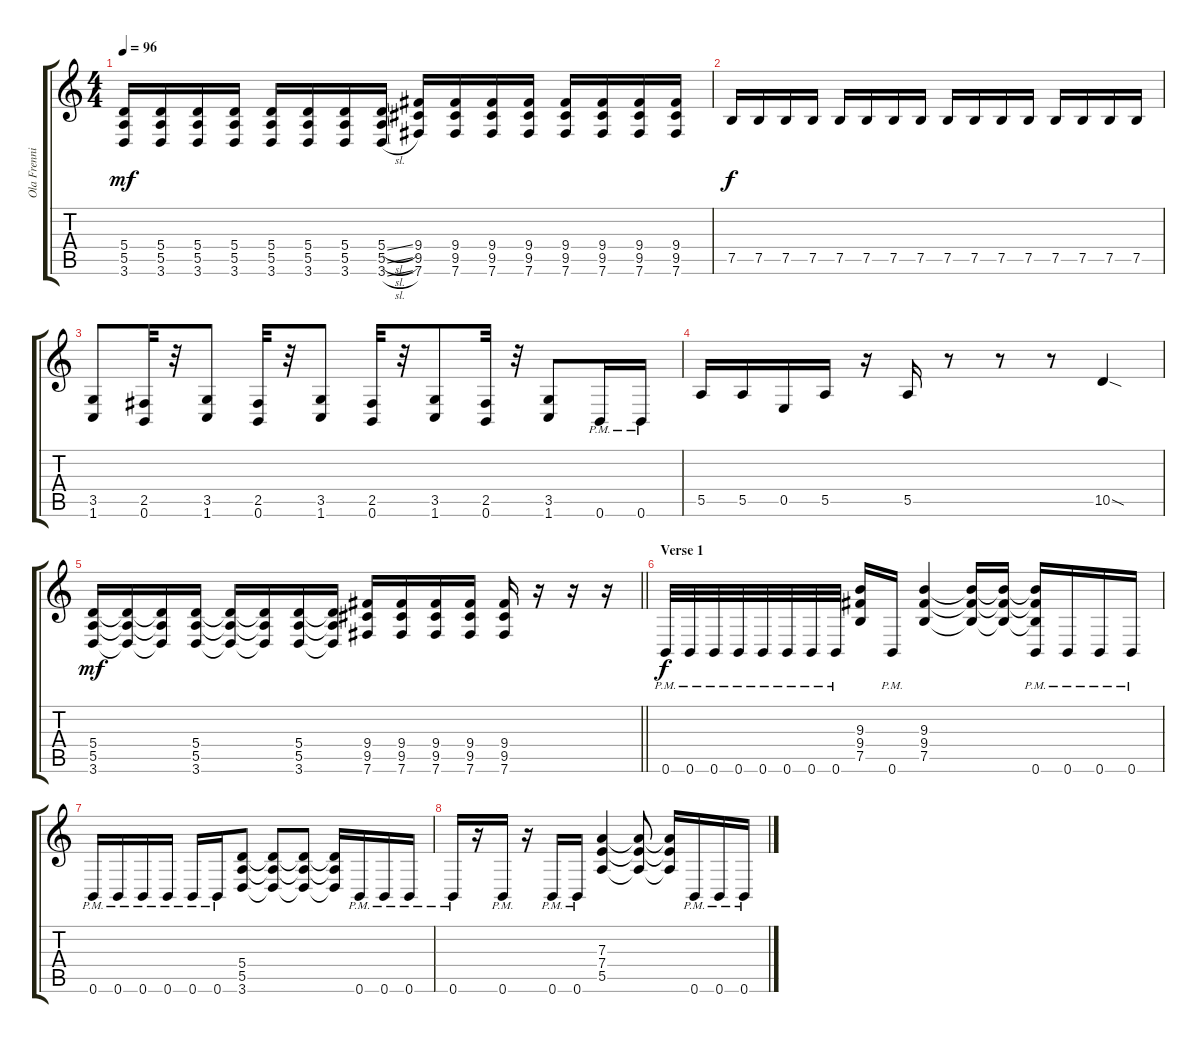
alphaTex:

\track ("Ola Frenning (Guitar)" "Ola Frenni") {instrument distortionguitar}
\staff {score tabs}
\tuning (B3 Gb3 D3 A2 E2 B1) {hide}
\ts (4 4)
\tempo 96
\clef g2
\ks c
(5.4 5.5 3.6).16{dy mf} (5.4 5.5 3.6).16 (5.4 5.5 3.6).16 (5.4 5.5 3.6).16 (5.4 5.5 3.6).16 (5.4 5.5 3.6).16 (5.4 5.5 3.6).16 (5.4{sl} 5.5{sl} 3.6{sl}).16 (9.4 9.5 7.6).16 (9.4 9.5 7.6).16 (9.4 9.5 7.6).16 (9.4 9.5 7.6).16 (9.4 9.5 7.6).16 (9.4 9.5 7.6).16 (9.4 9.5 7.6).16 (9.4 9.5 7.6).16 |
7.5.16{dy f} 7.5.16 7.5.16 7.5.16 7.5.16 7.5.16 7.5.16 7.5.16 7.5.16 7.5.16 7.5.16 7.5.16 7.5.16 7.5.16 7.5.16 7.5.16 |
(3.5 1.6).8 (2.5 0.6).32 r.32 (3.5 1.6).8 (2.5 0.6).32 r.32 (3.5 1.6).8 (2.5 0.6).32 r.32 (3.5 1.6).8 (2.5 0.6).32 r.32 (3.5 1.6).8 0.6{pm}.16 0.6{pm}.16 |
5.5.16 5.5.16 0.5.16 5.5.16 r.16 5.5.16 r.8 r.8 r.8 10.5{sod}.4 |
\barLineRight lightlight
(5.4 5.5 3.6).16{dy mf} (5.4{t} 5.5{t} 3.6{t}).16 (5.4{t} 5.5{t} 3.6{t}).16 (5.4 5.5 3.6).16 (5.4{t} 5.5{t} 3.6{t}).16 (5.4{t} 5.5{t} 3.6{t}).16 (5.4 5.5 3.6).16 (5.4{t} 5.5{t} 3.6{t}).16 (9.4 9.5 7.6).16 (9.4 9.5 7.6).16 (9.4 9.5 7.6).16 (9.4 9.5 7.6).16 (9.4 9.5 7.6).16 r.16 r.16 r.16 |
\section ("" "Verse 1")
0.6{pm}.32{dy f} 0.6{pm}.32 0.6{pm}.32 0.6{pm}.32 0.6{pm}.32 0.6{pm}.32 0.6{pm}.32 0.6{pm}.32 (9.3 9.4 7.5).16 0.6{pm}.16 (9.3 9.4 7.5).4 (9.3{t} 9.4{t} 7.5{t}).16 (9.3{t} 9.4{t} 7.5{t}).16 (9.3{t} 9.4{t} 7.5{t} 0.6{pm}).16 0.6{pm}.16 0.6{pm}.16 0.6{pm}.16 |
0.6{pm}.16 0.6{pm}.16 0.6{pm}.16 0.6{pm}.16 0.6{pm}.16 0.6{pm}.16 (5.4 5.5 3.6).8 (5.4{t} 5.5{t} 3.6{t}).8 (5.4{t} 5.5{t} 3.6{t}).8 (5.4{t} 5.5{t} 3.6{t}).16 0.6{pm}.16 0.6{pm}.16 0.6{pm}.16 |
0.6{pm}.16 r.16 0.6{pm}.16 r.16 0.6{pm}.16 0.6{pm}.16 (7.3 7.4 5.5).4 (7.3{t} 7.4{t} 5.5{t}).8 (7.3{t} 7.4{t} 5.5{t}).16 0.6{pm}.16 0.6{pm}.16 0.6{pm}.16
